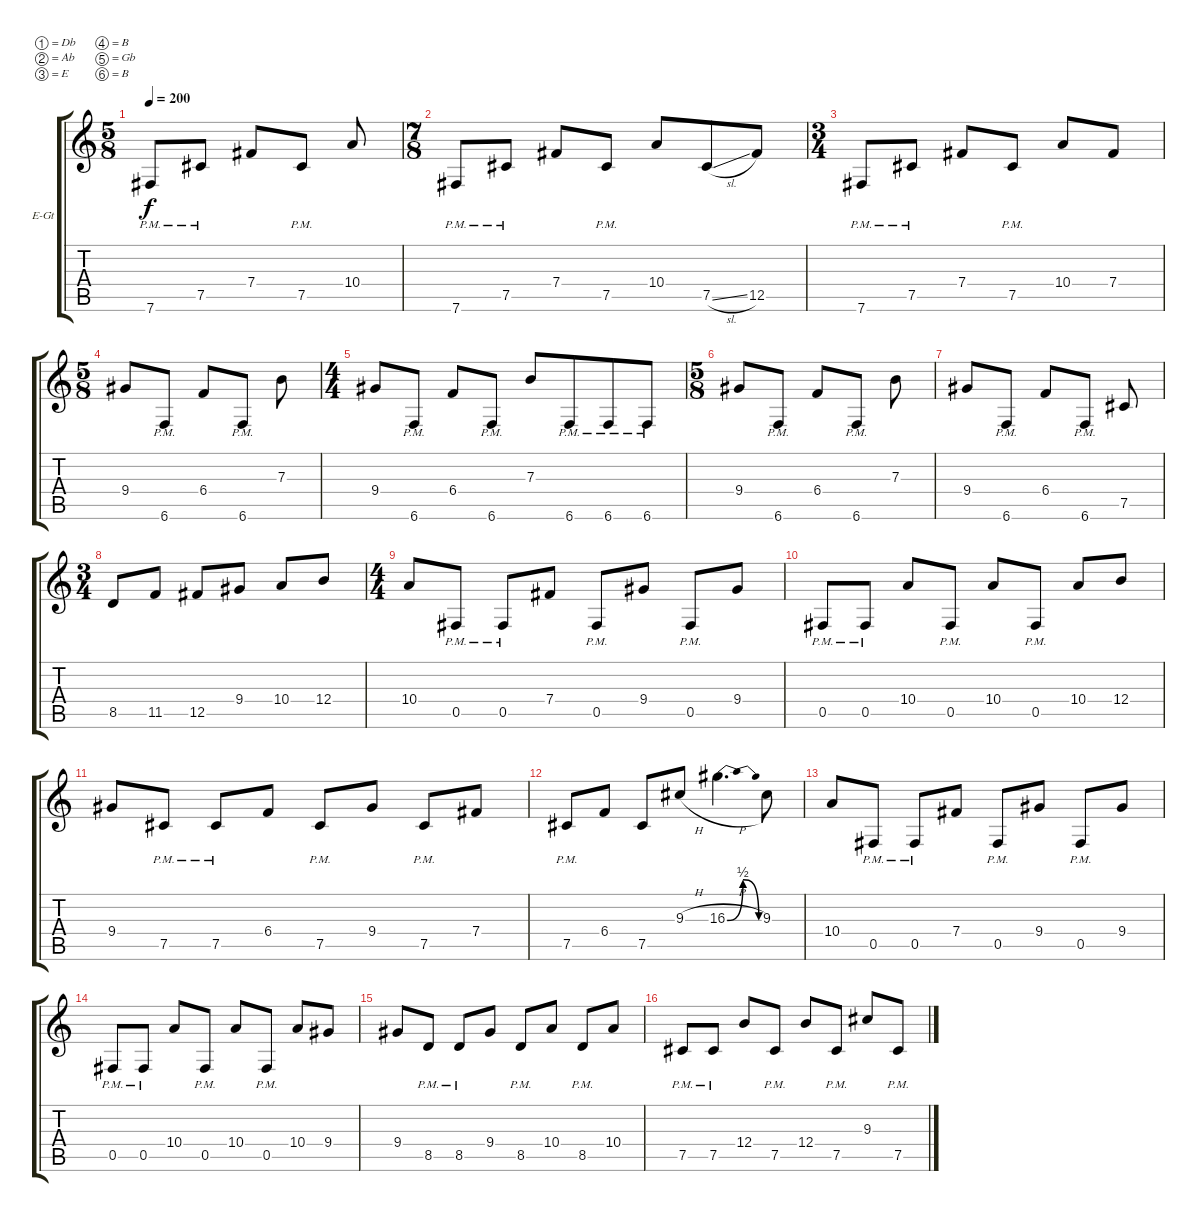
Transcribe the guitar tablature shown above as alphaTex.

\bracketExtendMode groupsimilarinstruments
\firstSystemTrackNameOrientation horizontal
\otherSystemsTrackNameOrientation horizontal
\track ("Rhythm Left" "E-Gt") {instrument overdrivenguitar}
\staff {score tabs}
\tuning (Db4 Ab3 E3 B2 Gb2 B1)
\ts (5 8)
\beaming (8 2 2 1)
\tempo 200
\clef g2
\ks c
7.6{pm}.8{dy f} 7.5{pm}.8 7.4.8 7.5{pm}.8 10.4.8 |
\ts (7 8)
\beaming (8 2 2 3)
7.6{pm}.8 7.5{pm}.8 7.4.8 7.5{pm}.8 10.4.8 7.5{sl}.8 12.5.8 |
\ts (3 4)
\beaming (8 2 2 2)
7.6{pm}.8 7.5{pm}.8 7.4.8 7.5{pm}.8 10.4.8 7.4.8 |
\ts (5 8)
\beaming (8 2 2 1)
9.4.8 6.6{pm}.8 6.4.8 6.6{pm}.8 7.3.8 |
\ts (4 4)
\beaming (8 2 2 4)
9.4.8 6.6{pm}.8 6.4.8 6.6{pm}.8 7.3.8 6.6{pm}.8 6.6{pm}.8 6.6{pm}.8 |
\ts (5 8)
\beaming (8 2 2 1)
9.4.8 6.6{pm}.8 6.4.8 6.6{pm}.8 7.3.8 |
9.4.8 6.6{pm}.8 6.4.8 6.6{pm}.8 7.5.8 |
\ts (3 4)
\beaming (8 2 2 2)
8.5.8 11.5.8 12.5.8 9.4.8 10.4.8 12.4.8 |
\ts (4 4)
\beaming (8 2 2 2 2)
10.4.8 0.5{pm}.8 0.5{pm}.8 7.4.8 0.5{pm}.8 9.4.8 0.5{pm}.8 9.4.8 |
0.5{pm}.8 0.5{pm}.8 10.4.8 0.5{pm}.8 10.4.8 0.5{pm}.8 10.4.8 12.4.8 |
9.4.8 7.5{pm}.8 7.5{pm}.8 6.4.8 7.5{pm}.8 9.4.8 7.5{pm}.8 7.4.8 |
7.5{pm}.8 6.4.8 7.5.8 9.3{h}.8 16.3{be (bendrelease 11.4 0 18.599999999999998 2 31.2 2 43.199999999999996 0) h}.4{d} 9.3.8 |
10.4.8 0.5{pm}.8 0.5{pm}.8 7.4.8 0.5{pm}.8 9.4.8 0.5{pm}.8 9.4.8 |
0.5{pm}.8 0.5{pm}.8 10.4.8 0.5{pm}.8 10.4.8 0.5{pm}.8 10.4.8 9.4.8 |
9.4.8 8.5{pm}.8 8.5{pm}.8 9.4.8 8.5{pm}.8 10.4.8 8.5{pm}.8 10.4.8 |
7.5{pm}.8 7.5{pm}.8 12.4.8 7.5{pm}.8 12.4.8 7.5{pm}.8 9.3.8 7.5{pm}.8
